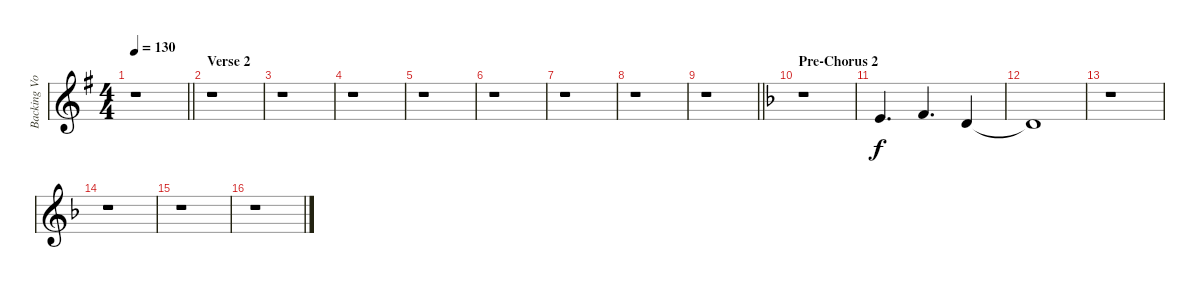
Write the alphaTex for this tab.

\track ("Backing Vocals" "Backing Vo") {instrument choiraahs}
\staff {score}
\tuning (E5 B4 G4 D4 A3 E3) {hide}
\ts (4 4)
\tempo 130
\clef g2
\barLineRight lightlight
\ks eminor
r.1{dy f} |
\section ("" "Verse 2")
r.1 |
r.1 |
r.1 |
r.1 |
r.1 |
r.1 |
r.1 |
\barLineRight lightlight
r.1 |
\section ("" "Pre-Chorus 2")
\ks dminor
r.1 |
2.4.4{d} 3.4.4{d} 0.4.4 |
0.4{t}.1 |
r.1 |
r.1 |
r.1 |
r.1
